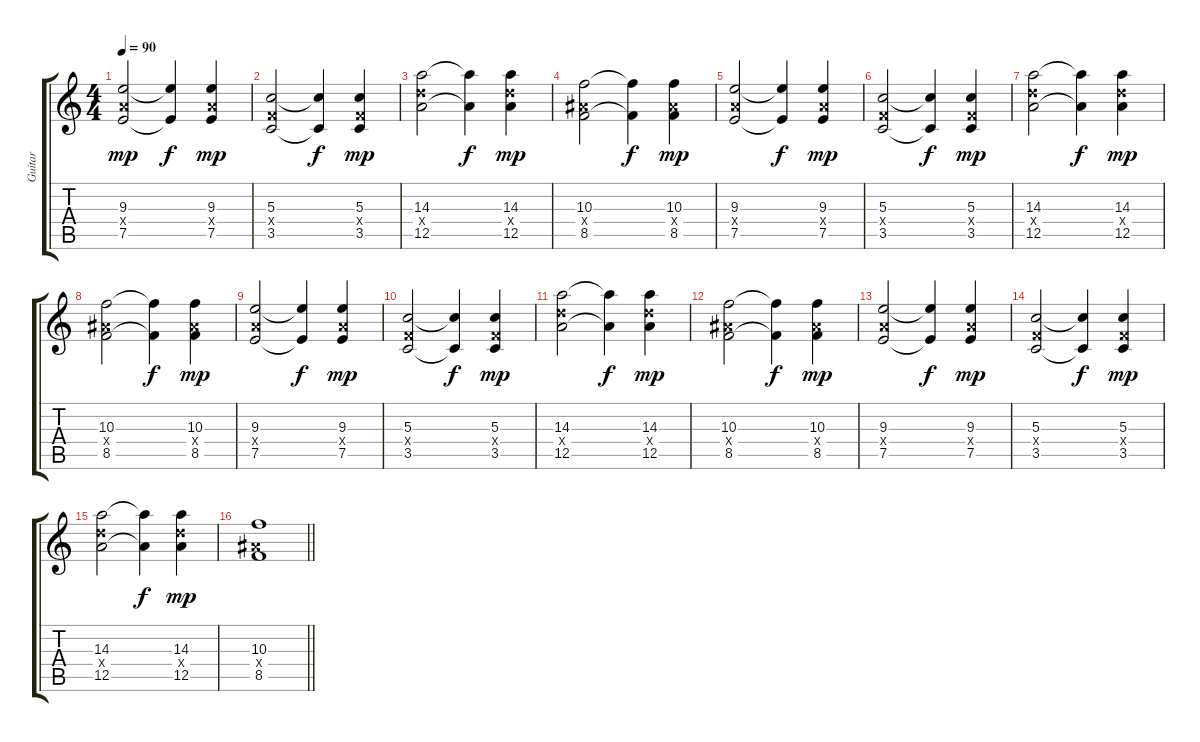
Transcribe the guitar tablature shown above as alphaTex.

\track ("Guitar" "Guitar") {instrument overdrivenguitar}
\staff {score tabs}
\tuning (E4 B3 G3 D3 A2 D2) {hide}
\ts (4 4)
\section ("" "")
\tempo 90
\clef g2
\ks c
(9.3 7.4{x} 7.5).2{dy mp} (9.3{t} 7.5{t}).4{dy f} (9.3 7.4{x} 7.5).4{dy mp} |
(5.3 3.4{x} 3.5).2 (5.3{t} 3.5{t}).4{dy f} (5.3 3.4{x} 3.5).4{dy mp} |
(14.3 12.4{x} 12.5).2 (14.3{t} 12.5{t}).4{dy f} (14.3 12.4{x} 12.5).4{dy mp} |
(10.3 8.4{x} 8.5).2 (10.3{t} 8.5{t}).4{dy f} (10.3 8.4{x} 8.5).4{dy mp} |
(9.3 7.4{x} 7.5).2 (9.3{t} 7.5{t}).4{dy f} (9.3 7.4{x} 7.5).4{dy mp} |
(5.3 3.4{x} 3.5).2 (5.3{t} 3.5{t}).4{dy f} (5.3 3.4{x} 3.5).4{dy mp} |
(14.3 12.4{x} 12.5).2 (14.3{t} 12.5{t}).4{dy f} (14.3 12.4{x} 12.5).4{dy mp} |
(10.3 8.4{x} 8.5).2 (10.3{t} 8.5{t}).4{dy f} (10.3 8.4{x} 8.5).4{dy mp} |
(9.3 7.4{x} 7.5).2 (9.3{t} 7.5{t}).4{dy f} (9.3 7.4{x} 7.5).4{dy mp} |
(5.3 3.4{x} 3.5).2 (5.3{t} 3.5{t}).4{dy f} (5.3 3.4{x} 3.5).4{dy mp} |
(14.3 12.4{x} 12.5).2 (14.3{t} 12.5{t}).4{dy f} (14.3 12.4{x} 12.5).4{dy mp} |
(10.3 8.4{x} 8.5).2 (10.3{t} 8.5{t}).4{dy f} (10.3 8.4{x} 8.5).4{dy mp} |
(9.3 7.4{x} 7.5).2 (9.3{t} 7.5{t}).4{dy f} (9.3 7.4{x} 7.5).4{dy mp} |
(5.3 3.4{x} 3.5).2 (5.3{t} 3.5{t}).4{dy f} (5.3 3.4{x} 3.5).4{dy mp} |
(14.3 12.4{x} 12.5).2 (14.3{t} 12.5{t}).4{dy f} (14.3 12.4{x} 12.5).4{dy mp} |
\barLineRight lightlight
(10.3 8.4{x} 8.5).1
